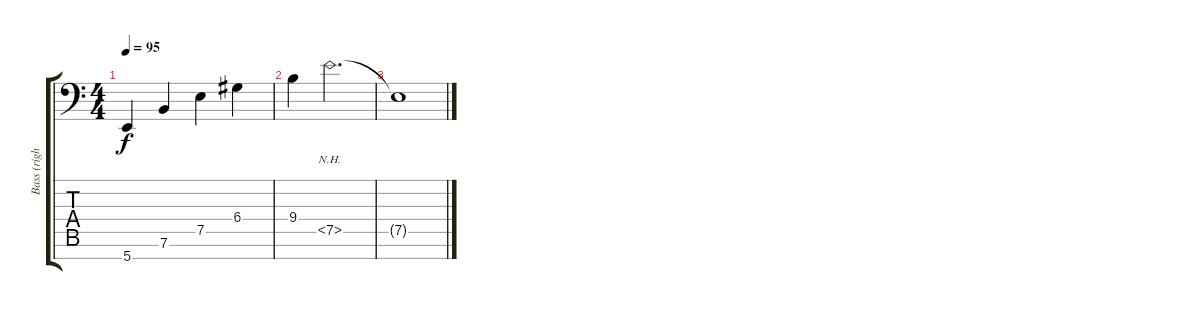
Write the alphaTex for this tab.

\track ("Bass (right)" "Bass (righ") {instrument synthbass1}
\staff {score tabs}
\tuning (E3 B2 G2 D2 A1 E1 B0) {hide}
\ts (4 4)
\tempo 95
\clef f4
\ks c
5.7.4{dy f instrument pizzicatostrings} 7.6.4 7.5.4 6.4.4 |
9.4.4 7.5{nh}.2{d} |
7.5{t}.1
